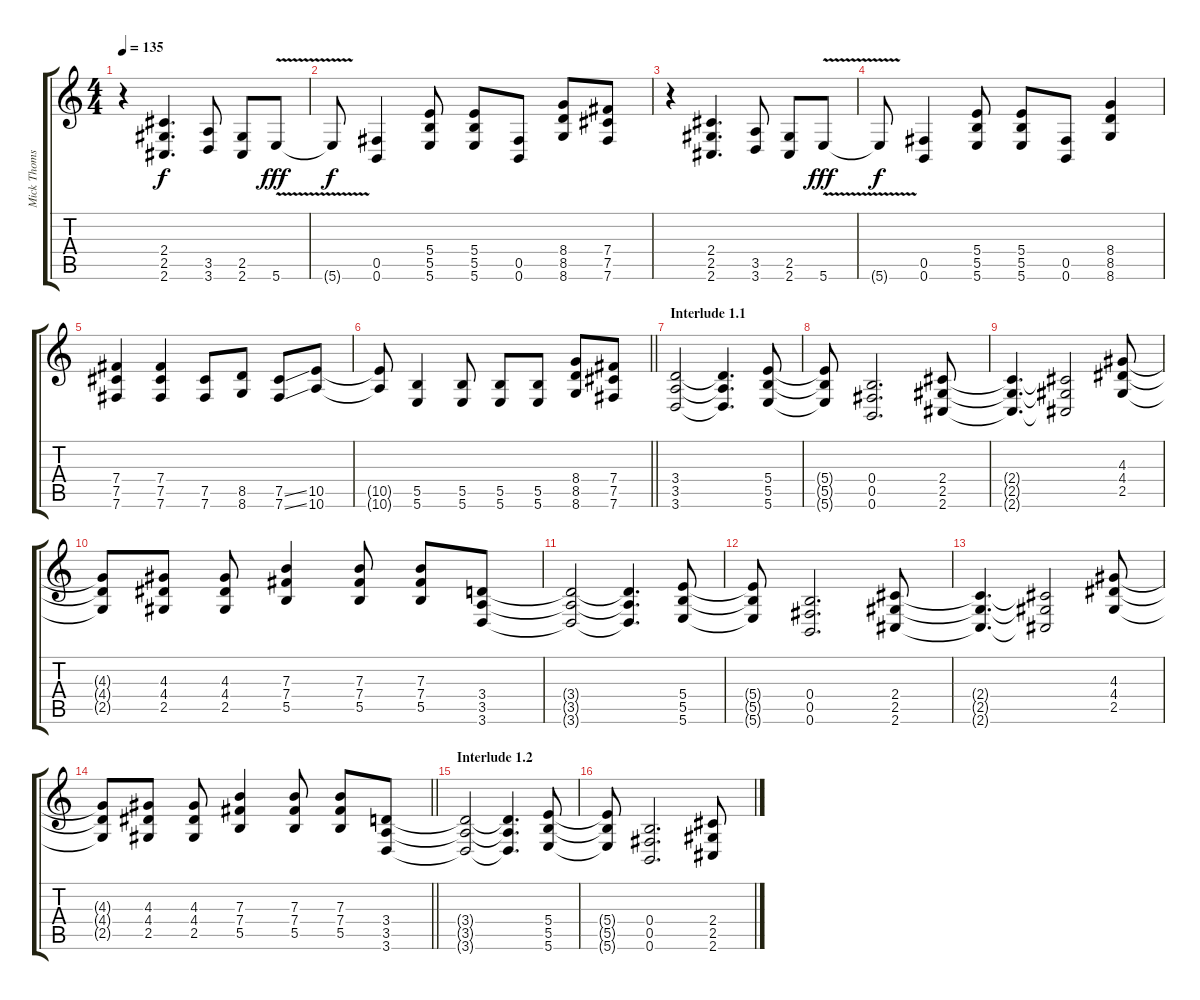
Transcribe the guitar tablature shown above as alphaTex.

\track ("Mick Thomson" "Mick Thoms") {instrument distortionguitar}
\staff {score tabs}
\tuning (Db4 Ab3 E3 B2 Gb2 B1) {hide}
\ts (4 4)
\tempo 135
\clef g2
\ks c
r.4{dy f} (2.4 2.5 2.6).4{d} (3.5 3.6).8 (2.5 2.6).8 5.6{v}.8{dy fff} |
5.6{t}.8{dy f} (0.5 0.6).4 (5.4 5.5 5.6).8 (5.4 5.5 5.6).8 (0.5 0.6).8 (8.4 8.5 8.6).8 (7.4 7.5 7.6).8 |
r.4 (2.4 2.5 2.6).4{d} (3.5 3.6).8 (2.5 2.6).8 5.6{v}.8{dy fff} |
5.6{t}.8{dy f} (0.5 0.6).4 (5.4 5.5 5.6).8 (5.4 5.5 5.6).8 (0.5 0.6).8 (8.4 8.5 8.6).4 |
(7.4 7.5 7.6).4 (7.4 7.5 7.6).4 (7.5 7.6).8 (8.5 8.6).8 (7.5{ss} 7.6{ss}).8 (10.5 10.6).8 |
\barLineRight lightlight
(10.5{t} 10.6{t}).8 (5.5 5.6).4 (5.5 5.6).8 (5.5 5.6).8 (5.5 5.6).8 (8.4 8.5 8.6).8 (7.4 7.5 7.6).8 |
\section ("" "Interlude 1.1")
(3.4 3.5 3.6).2{volume 13 instrument overdrivenguitar} (3.4{t} 3.5{t} 3.6{t}).4{d} (5.4 5.5 5.6).8 |
(5.4{t} 5.5{t} 5.6{t}).8 (0.4 0.5 0.6).2{d} (2.4 2.5 2.6).8 |
(2.4{t} 2.5{t} 2.6{t}).4{d} (2.4{t} 2.5{t} 2.6{t}).2 (4.3 4.4 2.5).8 |
(4.3{t} 4.4{t} 2.5{t}).8 (4.3 4.4 2.5).8 (4.3 4.4 2.5).8 (7.3 7.4 5.5).4 (7.3 7.4 5.5).8 (7.3 7.4 5.5).8 (3.4 3.5 3.6).8 |
(3.4{t} 3.5{t} 3.6{t}).2 (3.4{t} 3.5{t} 3.6{t}).4{d} (5.4 5.5 5.6).8 |
(5.4{t} 5.5{t} 5.6{t}).8 (0.4 0.5 0.6).2{d} (2.4 2.5 2.6).8 |
(2.4{t} 2.5{t} 2.6{t}).4{d} (2.4{t} 2.5{t} 2.6{t}).2 (4.3 4.4 2.5).8 |
\barLineRight lightlight
(4.3{t} 4.4{t} 2.5{t}).8 (4.3 4.4 2.5).8 (4.3 4.4 2.5).8 (7.3 7.4 5.5).4 (7.3 7.4 5.5).8 (7.3 7.4 5.5).8 (3.4 3.5 3.6).8 |
\section ("" "Interlude 1.2")
(3.4{t} 3.5{t} 3.6{t}).2 (3.4{t} 3.5{t} 3.6{t}).4{d} (5.4 5.5 5.6).8 |
(5.4{t} 5.5{t} 5.6{t}).8 (0.4 0.5 0.6).2{d} (2.4 2.5 2.6).8
